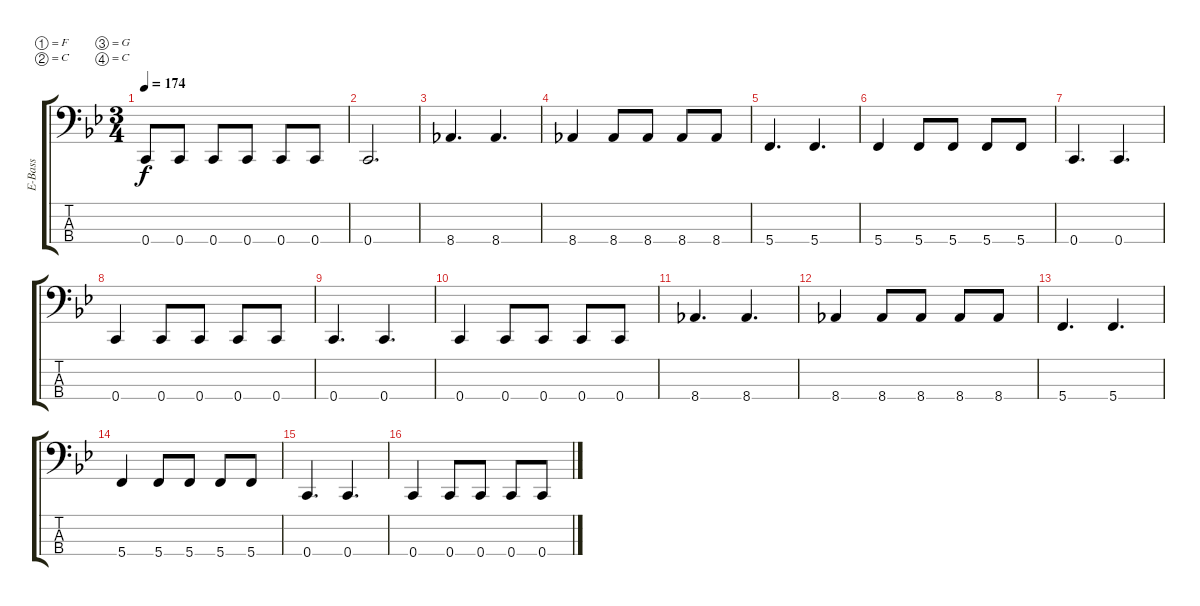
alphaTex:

\bracketExtendMode groupsimilarinstruments
\track ("Mike D'Antonio" "E-Bass") {instrument electricbasspick}
\staff {score tabs}
\tuning (F2 C2 G1 C1)
\ts (3 4)
\tempo 174
\clef f4
\ks bb
0.4{acc forcenatural}.8{dy f} 0.4{acc forcenatural}.8 0.4{acc forcenatural}.8 0.4{acc forcenatural}.8 0.4{acc forcenatural}.8 0.4{acc forcenatural}.8 |
0.4{acc forcenatural}.2{d} |
8.4{acc b}.4{d} 8.4{acc b}.4{d} |
8.4{acc b}.4 8.4{acc b}.8 8.4{acc b}.8 8.4{acc b}.8 8.4{acc b}.8 |
5.4{acc forcenatural}.4{d} 5.4{acc forcenatural}.4{d} |
5.4{acc forcenatural}.4 5.4{acc forcenatural}.8 5.4{acc forcenatural}.8 5.4{acc forcenatural}.8 5.4{acc forcenatural}.8 |
0.4{acc forcenatural}.4{d} 0.4{acc forcenatural}.4{d} |
0.4{acc forcenatural}.4 0.4{acc forcenatural}.8 0.4{acc forcenatural}.8 0.4{acc forcenatural}.8 0.4{acc forcenatural}.8 |
0.4{acc forcenatural}.4{d} 0.4{acc forcenatural}.4{d} |
0.4{acc forcenatural}.4 0.4{acc forcenatural}.8 0.4{acc forcenatural}.8 0.4{acc forcenatural}.8 0.4{acc forcenatural}.8 |
8.4{acc b}.4{d} 8.4{acc b}.4{d} |
8.4{acc b}.4 8.4{acc b}.8 8.4{acc b}.8 8.4{acc b}.8 8.4{acc b}.8 |
5.4{acc forcenatural}.4{d} 5.4{acc forcenatural}.4{d} |
5.4{acc forcenatural}.4 5.4{acc forcenatural}.8 5.4{acc forcenatural}.8 5.4{acc forcenatural}.8 5.4{acc forcenatural}.8 |
0.4{acc forcenatural}.4{d} 0.4{acc forcenatural}.4{d} |
0.4{acc forcenatural}.4 0.4{acc forcenatural}.8 0.4{acc forcenatural}.8 0.4{acc forcenatural}.8 0.4{acc forcenatural}.8
